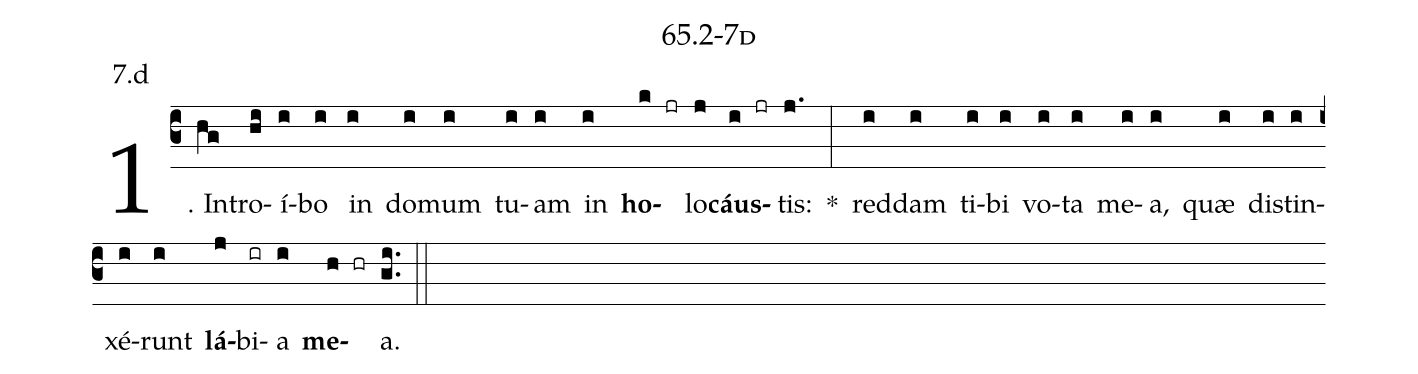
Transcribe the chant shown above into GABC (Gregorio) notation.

name: 65.2-7d;
annotation: 7.d;
%%
(c3)1. In(hg)tro(hi)í(i)bo(i) in(i) do(i)mum(i) tu(i)am(i) in(i) <b>ho</b>(k jr)lo(j)<b>cáus</b>(i jr)tis:(j.) *(:) red(i)dam(i) ti(i)bi(i) vo(i)ta(i) me(i)a,(i) quæ(i) di(i)stin(i)xé(i)runt(i) <b>lá</b>(j)bi(ir)a(i) <b>me</b>(h hr)a.(gi..) (::)


%E(i) u(i) o(j) u(i) a(h) e.(gi..) (::)
